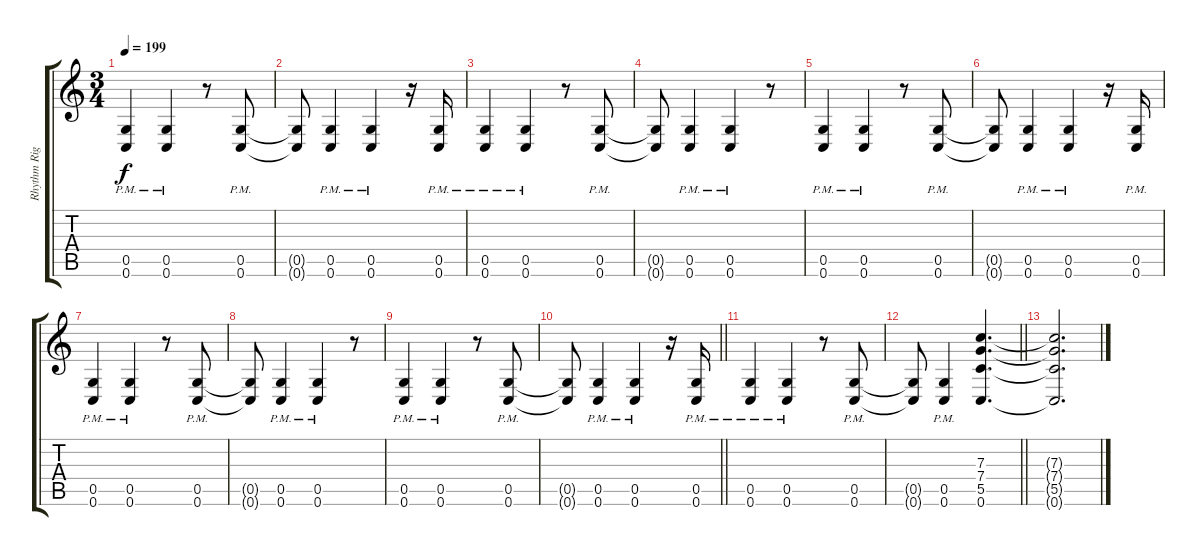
\track ("Rhythm Right" "Rhythm Rig") {instrument distortionguitar}
\staff {score tabs}
\tuning (D4 A3 F3 C3 G2 C2) {hide}
\ts (3 4)
\tempo 199
\clef g2
\ks c
(0.5{pm} 0.6{pm}).4{dy f} (0.5{pm} 0.6{pm}).4 r.8 (0.5{pm} 0.6{pm}).8 |
(0.5{t} 0.6{t}).8 (0.5{pm} 0.6{pm}).4 (0.5{pm} 0.6{pm}).4 r.16 (0.5{pm} 0.6{pm}).16 |
(0.5{pm} 0.6{pm}).4 (0.5{pm} 0.6{pm}).4 r.8 (0.5{pm} 0.6{pm}).8 |
(0.5{t} 0.6{t}).8 (0.5{pm} 0.6{pm}).4 (0.5{pm} 0.6{pm}).4 r.8 |
(0.5{pm} 0.6{pm}).4 (0.5{pm} 0.6{pm}).4 r.8 (0.5{pm} 0.6{pm}).8 |
(0.5{t} 0.6{t}).8 (0.5{pm} 0.6{pm}).4 (0.5{pm} 0.6{pm}).4 r.16 (0.5{pm} 0.6{pm}).16 |
(0.5{pm} 0.6{pm}).4 (0.5{pm} 0.6{pm}).4 r.8 (0.5{pm} 0.6{pm}).8 |
(0.5{t} 0.6{t}).8 (0.5{pm} 0.6{pm}).4 (0.5{pm} 0.6{pm}).4 r.8 |
(0.5{pm} 0.6{pm}).4 (0.5{pm} 0.6{pm}).4 r.8 (0.5{pm} 0.6{pm}).8 |
\barLineRight lightlight
(0.5{t} 0.6{t}).8 (0.5{pm} 0.6{pm}).4 (0.5{pm} 0.6{pm}).4 r.16 (0.5{pm} 0.6{pm}).16 |
\section ("" "")
(0.5{pm} 0.6{pm}).4 (0.5{pm} 0.6{pm}).4 r.8 (0.5{pm} 0.6{pm}).8 |
\barLineRight lightlight
(0.5{t} 0.6{t}).8 (0.5{pm} 0.6{pm}).4 (7.3 7.4 5.5 0.6).4{d} |
(7.3{t} 7.4{t} 5.5{t} 0.6{t}).2{d}
